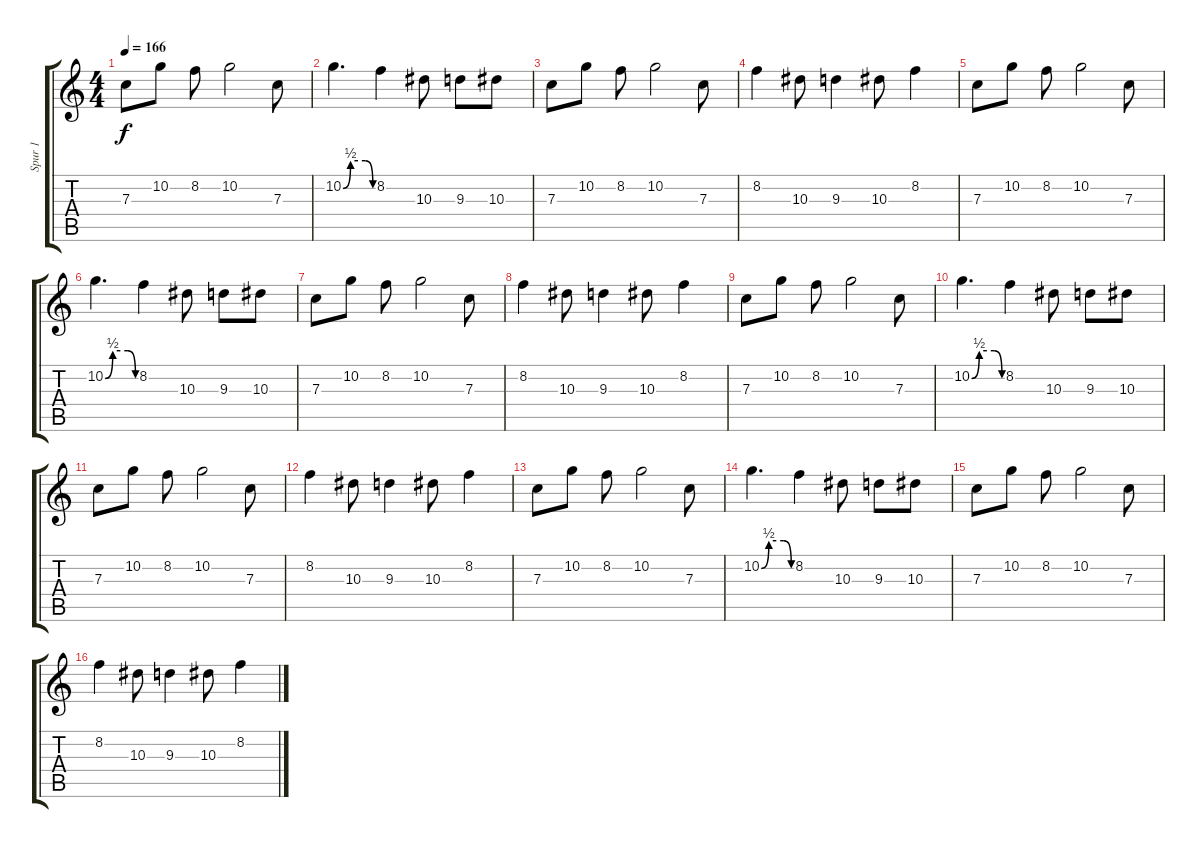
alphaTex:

\track ("Spur 1" "Spur 1") {instrument distortionguitar}
\staff {score tabs}
\tuning (D4 A3 F3 C3 G2 D2) {hide}
\ts (4 4)
\tempo 166
\clef g2
\ks c
7.3.8{dy f} 10.2.8 8.2.8 10.2.2 7.3.8 |
10.2{be (custom 0 0 15 2 30 2 45 2 60 0)}.4{d} 8.2.4 10.3.8 9.3.8 10.3.8 |
7.3.8 10.2.8 8.2.8 10.2.2 7.3.8 |
8.2.4 10.3.8 9.3.4 10.3.8 8.2.4 |
7.3.8 10.2.8 8.2.8 10.2.2 7.3.8 |
10.2{be (custom 0 0 15 2 30 2 45 2 60 0)}.4{d} 8.2.4 10.3.8 9.3.8 10.3.8 |
7.3.8 10.2.8 8.2.8 10.2.2 7.3.8 |
8.2.4 10.3.8 9.3.4 10.3.8 8.2.4 |
7.3.8 10.2.8 8.2.8 10.2.2 7.3.8 |
10.2{be (custom 0 0 15 2 30 2 45 2 60 0)}.4{d} 8.2.4 10.3.8 9.3.8 10.3.8 |
7.3.8 10.2.8 8.2.8 10.2.2 7.3.8 |
8.2.4 10.3.8 9.3.4 10.3.8 8.2.4 |
7.3.8 10.2.8 8.2.8 10.2.2 7.3.8 |
10.2{be (custom 0 0 15 2 30 2 45 2 60 0)}.4{d} 8.2.4 10.3.8 9.3.8 10.3.8 |
7.3.8 10.2.8 8.2.8 10.2.2 7.3.8 |
8.2.4 10.3.8 9.3.4 10.3.8 8.2.4
